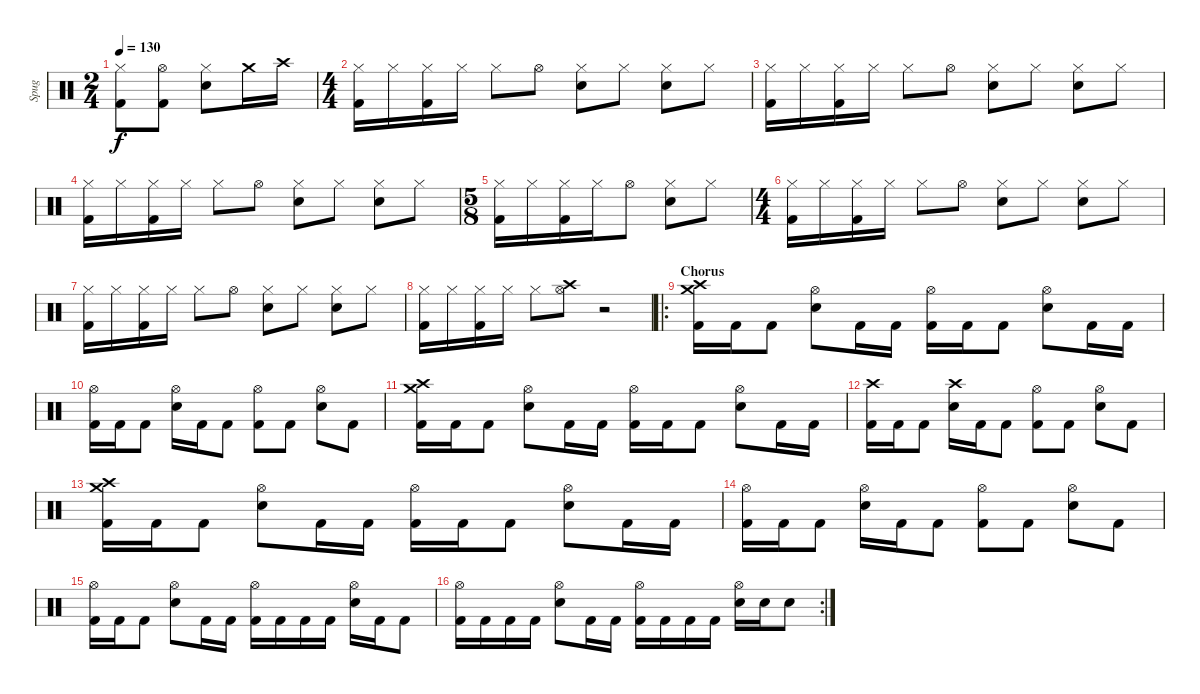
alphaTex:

\track ("Spug" "Spug") {instrument percussion}
\staff {score}
\articulation defaults
\ts (2 4)
\tempo 130
\clef neutral
\ks c
("Hi-Hat (closed)" "Kick (hit) 2").8{dy f} ("Hi-Hat (open)" "Kick (hit) 2").8 ("Hi-Hat (closed)" "Electric Snare (hit)").8 "Crash medium (hit)".16 "Crash high (hit)".16 |
\ts (4 4)
("Hi-Hat (closed)" "Kick (hit) 2").16 "Hi-Hat (closed)".16 ("Hi-Hat (closed)" "Kick (hit) 2").16 "Hi-Hat (closed)".16 "Hi-Hat (closed)".8 "Hi-Hat (open)".8 ("Hi-Hat (closed)" "Electric Snare (hit)").8 "Hi-Hat (closed)".8 ("Hi-Hat (closed)" "Electric Snare (hit)").8 "Hi-Hat (closed)".8 |
("Hi-Hat (closed)" "Kick (hit) 2").16 "Hi-Hat (closed)".16 ("Hi-Hat (closed)" "Kick (hit) 2").16 "Hi-Hat (closed)".16 "Hi-Hat (closed)".8 "Hi-Hat (open)".8 ("Hi-Hat (closed)" "Electric Snare (hit)").8 "Hi-Hat (closed)".8 ("Hi-Hat (closed)" "Electric Snare (hit)").8 "Hi-Hat (closed)".8 |
("Hi-Hat (closed)" "Kick (hit) 2").16 "Hi-Hat (closed)".16 ("Hi-Hat (closed)" "Kick (hit) 2").16 "Hi-Hat (closed)".16 "Hi-Hat (closed)".8 "Hi-Hat (open)".8 ("Hi-Hat (closed)" "Electric Snare (hit)").8 "Hi-Hat (closed)".8 ("Hi-Hat (closed)" "Electric Snare (hit)").8 "Hi-Hat (closed)".8 |
\ts (5 8)
("Hi-Hat (closed)" "Kick (hit) 2").16 "Hi-Hat (closed)".16 ("Hi-Hat (closed)" "Kick (hit) 2").16 "Hi-Hat (closed)".16 "Hi-Hat (open)".8 ("Hi-Hat (closed)" "Electric Snare (hit)").8 "Hi-Hat (closed)".8 |
\ts (4 4)
("Hi-Hat (closed)" "Kick (hit) 2").16 "Hi-Hat (closed)".16 ("Hi-Hat (closed)" "Kick (hit) 2").16 "Hi-Hat (closed)".16 "Hi-Hat (closed)".8 "Hi-Hat (open)".8 ("Hi-Hat (closed)" "Electric Snare (hit)").8 "Hi-Hat (closed)".8 ("Hi-Hat (closed)" "Electric Snare (hit)").8 "Hi-Hat (closed)".8 |
("Hi-Hat (closed)" "Kick (hit) 2").16 "Hi-Hat (closed)".16 ("Hi-Hat (closed)" "Kick (hit) 2").16 "Hi-Hat (closed)".16 "Hi-Hat (closed)".8 "Hi-Hat (open)".8 ("Hi-Hat (closed)" "Electric Snare (hit)").8 "Hi-Hat (closed)".8 ("Hi-Hat (closed)" "Electric Snare (hit)").8 "Hi-Hat (closed)".8 |
("Hi-Hat (closed)" "Kick (hit) 2").16 "Hi-Hat (closed)".16 ("Hi-Hat (closed)" "Kick (hit) 2").16 "Hi-Hat (closed)".16 "Hi-Hat (closed)".8 ("Crash high (hit)" "Hi-Hat (open)").8 r.2 |
\ro
\section ("" "Chorus")
("Crash high (hit)" "Crash medium (hit)" "Kick (hit) 2").16 "Kick (hit) 2".16 "Kick (hit) 2".8 ("Hi-Hat (open)" "Electric Snare (hit)").8 "Kick (hit) 2".16 "Kick (hit) 2".16 ("Hi-Hat (open)" "Kick (hit) 2").16 "Kick (hit) 2".16 "Kick (hit) 2".8 ("Hi-Hat (open)" "Electric Snare (hit)").8 "Kick (hit) 2".16 "Kick (hit) 2".16 |
("Hi-Hat (open)" "Kick (hit) 2").16 "Kick (hit) 2".16 "Kick (hit) 2".8 ("Hi-Hat (open)" "Electric Snare (hit)").16 "Kick (hit) 2".16 "Kick (hit) 2".8 ("Hi-Hat (open)" "Kick (hit) 2").8 "Kick (hit) 2".8 ("Hi-Hat (open)" "Electric Snare (hit)").8 "Kick (hit) 2".8 |
("Crash high (hit)" "Crash medium (hit)" "Kick (hit) 2").16 "Kick (hit) 2".16 "Kick (hit) 2".8 ("Hi-Hat (open)" "Electric Snare (hit)").8 "Kick (hit) 2".16 "Kick (hit) 2".16 ("Hi-Hat (open)" "Kick (hit) 2").16 "Kick (hit) 2".16 "Kick (hit) 2".8 ("Hi-Hat (open)" "Electric Snare (hit)").8 "Kick (hit) 2".16 "Kick (hit) 2".16 |
("Crash high (hit)" "Kick (hit) 2").16 "Kick (hit) 2".16 "Kick (hit) 2".8 ("Crash high (hit)" "Electric Snare (hit)").16 "Kick (hit) 2".16 "Kick (hit) 2".8 ("Hi-Hat (open)" "Kick (hit) 2").8 "Kick (hit) 2".8 ("Hi-Hat (open)" "Electric Snare (hit)").8 "Kick (hit) 2".8 |
("Crash high (hit)" "Crash medium (hit)" "Kick (hit) 2").16 "Kick (hit) 2".16 "Kick (hit) 2".8 ("Hi-Hat (open)" "Electric Snare (hit)").8 "Kick (hit) 2".16 "Kick (hit) 2".16 ("Hi-Hat (open)" "Kick (hit) 2").16 "Kick (hit) 2".16 "Kick (hit) 2".8 ("Hi-Hat (open)" "Electric Snare (hit)").8 "Kick (hit) 2".16 "Kick (hit) 2".16 |
("Hi-Hat (open)" "Kick (hit) 2").16 "Kick (hit) 2".16 "Kick (hit) 2".8 ("Hi-Hat (open)" "Electric Snare (hit)").16 "Kick (hit) 2".16 "Kick (hit) 2".8 ("Hi-Hat (open)" "Kick (hit) 2").8 "Kick (hit) 2".8 ("Hi-Hat (open)" "Electric Snare (hit)").8 "Kick (hit) 2".8 |
("Hi-Hat (open)" "Kick (hit) 2").16 "Kick (hit) 2".16 "Kick (hit) 2".8 ("Hi-Hat (open)" "Electric Snare (hit)").8 "Kick (hit) 2".16 "Kick (hit) 2".16 ("Hi-Hat (open)" "Kick (hit) 2").16 "Kick (hit) 2".16 "Kick (hit) 2".16 "Kick (hit) 2".16 ("Hi-Hat (open)" "Electric Snare (hit)").16 "Kick (hit) 2".16 "Kick (hit) 2".8 |
\rc 2
("Hi-Hat (open)" "Kick (hit) 2").16 "Kick (hit) 2".16 "Kick (hit) 2".16 "Kick (hit) 2".16 ("Hi-Hat (open)" "Electric Snare (hit)").8 "Kick (hit) 2".16 "Kick (hit) 2".16 ("Hi-Hat (open)" "Kick (hit) 2").16 "Kick (hit) 2".16 "Kick (hit) 2".16 "Kick (hit) 2".16 ("Hi-Hat (open)" "Electric Snare (hit)").16 "Electric Snare (hit)".16 "Electric Snare (hit)".8
